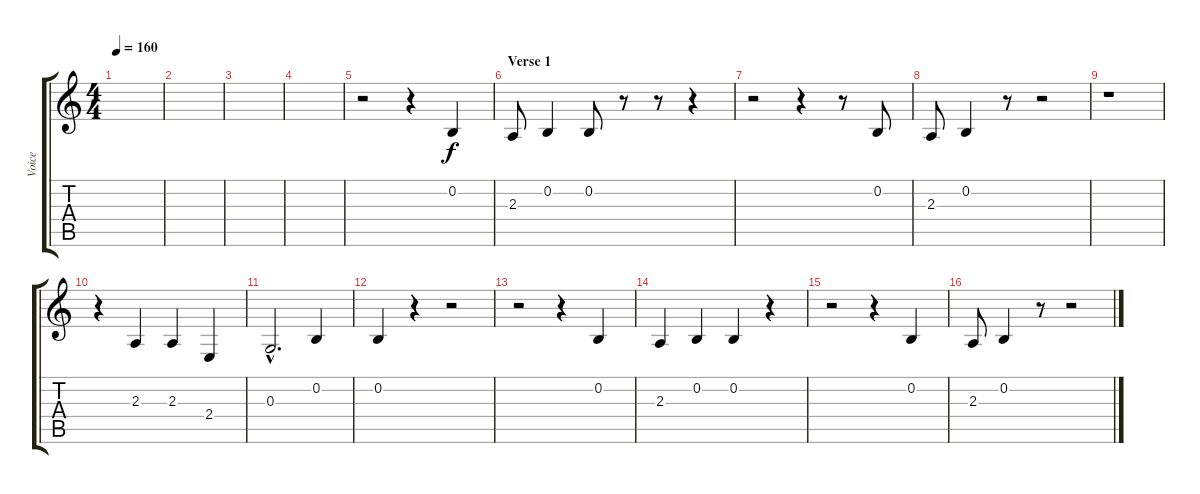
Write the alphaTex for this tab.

\track ("Voice" "Voice") {instrument tenorsax}
\staff {score tabs}
\tuning (E4 B3 G3 D3 A2 E2) {hide}
\ts (4 4)
\tempo 160
\clef g2
\ks c
|
|
|
|
r.2 r.4 0.2.4 |
\section ("" "Verse 1")
2.3.8 0.2.4 0.2.8 r.8 r.8 r.4 |
r.2 r.4 r.8 0.2.8 |
2.3.8 0.2.4 r.8 r.2 |
r.1 |
r.4 2.3.4 2.3.4 2.4.4 |
0.3{hac}.2{d} 0.2.4 |
0.2.4 r.4 r.2 |
r.2 r.4 0.2.4 |
2.3.4 0.2.4 0.2.4 r.4 |
r.2 r.4 0.2.4 |
2.3.8 0.2.4 r.8 r.2
